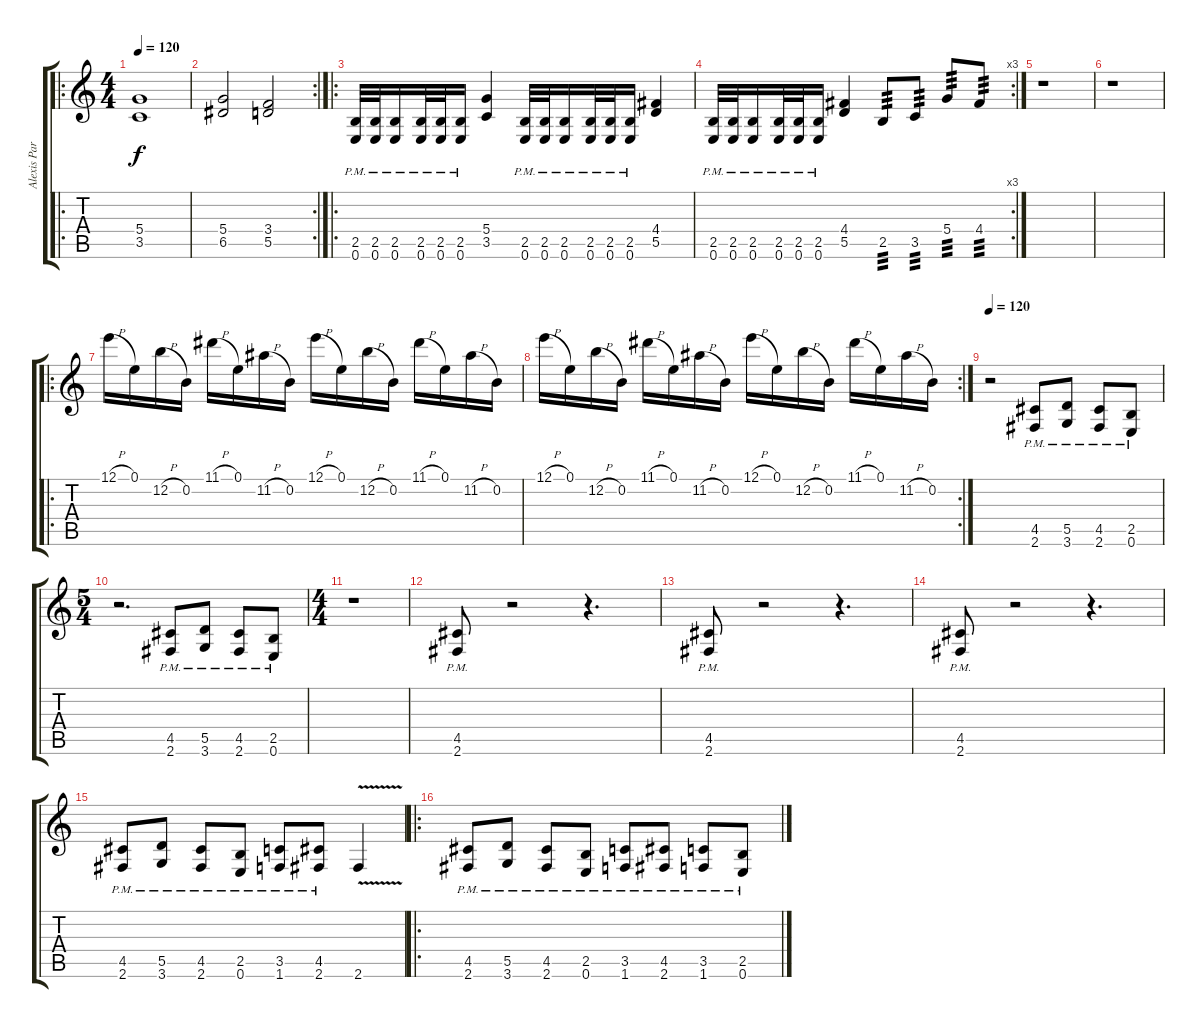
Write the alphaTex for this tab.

\track ("Alexis Pareja" "Alexis Par") {instrument distortionguitar}
\staff {score tabs}
\tuning (E4 B3 G3 D3 A2 E2) {hide}
\ro
\ts (4 4)
\tempo 120
\clef g2
\ks c
(5.4 3.5).1{dy f} |
\rc 2
(5.4 6.5).2 (3.4 5.5).2 |
\ro
(2.5{pm} 0.6{pm}).32 (2.5{pm} 0.6{pm}).32 (2.5{pm} 0.6{pm}).16 (2.5{pm} 0.6{pm}).32 (2.5{pm} 0.6{pm}).32 (2.5{pm} 0.6{pm}).16 (5.4 3.5).4 (2.5{pm} 0.6{pm}).32 (2.5{pm} 0.6{pm}).32 (2.5{pm} 0.6{pm}).16 (2.5{pm} 0.6{pm}).32 (2.5{pm} 0.6{pm}).32 (2.5{pm} 0.6{pm}).16 (4.4 5.5).4 |
\rc 3
(2.5{pm} 0.6{pm}).32 (2.5{pm} 0.6{pm}).32 (2.5{pm} 0.6{pm}).16 (2.5{pm} 0.6{pm}).32 (2.5{pm} 0.6{pm}).32 (2.5{pm} 0.6{pm}).16 (4.4 5.5).4 2.5.8{tp 3} 3.5.8{tp 3} 5.4.8{tp 3} 4.4.8{tp 3} |
r.1 |
r.1 |
\ro
12.1{h}.16 0.1.16 12.2{h}.16 0.2.16 11.1{h}.16 0.1.16 11.2{h}.16 0.2.16 12.1{h}.16 0.1.16 12.2{h}.16 0.2.16 11.1{h}.16 0.1.16 11.2{h}.16 0.2.16 |
\rc 2
12.1{h}.16 0.1.16 12.2{h}.16 0.2.16 11.1{h}.16 0.1.16 11.2{h}.16 0.2.16 12.1{h}.16 0.1.16 12.2{h}.16 0.2.16 11.1{h}.16 0.1.16 11.2{h}.16 0.2.16 |
\tempo 120
r.2 (4.5{pm} 2.6{pm}).8 (5.5{pm} 3.6{pm}).8 (4.5{pm} 2.6{pm}).8 (2.5{pm} 0.6{pm}).8 |
\ts (5 4)
r.2{d} (4.5{pm} 2.6{pm}).8 (5.5{pm} 3.6{pm}).8 (4.5{pm} 2.6{pm}).8 (2.5{pm} 0.6{pm}).8 |
\ts (4 4)
r.1 |
(4.5{pm} 2.6{pm}).8 r.2 r.4{d} |
(4.5{pm} 2.6{pm}).8 r.2 r.4{d} |
(4.5{pm} 2.6{pm}).8 r.2 r.4{d} |
(4.5{pm} 2.6{pm}).8 (5.5{pm} 3.6{pm}).8 (4.5{pm} 2.6{pm}).8 (2.5{pm} 0.6{pm}).8 (3.5{pm} 1.6{pm}).8 (4.5{pm} 2.6{pm}).8 2.6{v}.4 |
\ro
(4.5{pm} 2.6{pm}).8 (5.5{pm} 3.6{pm}).8 (4.5{pm} 2.6{pm}).8 (2.5{pm} 0.6{pm}).8 (3.5{pm} 1.6{pm}).8 (4.5{pm} 2.6{pm}).8 (3.5{pm} 1.6{pm}).8 (2.5{pm} 0.6{pm}).8
